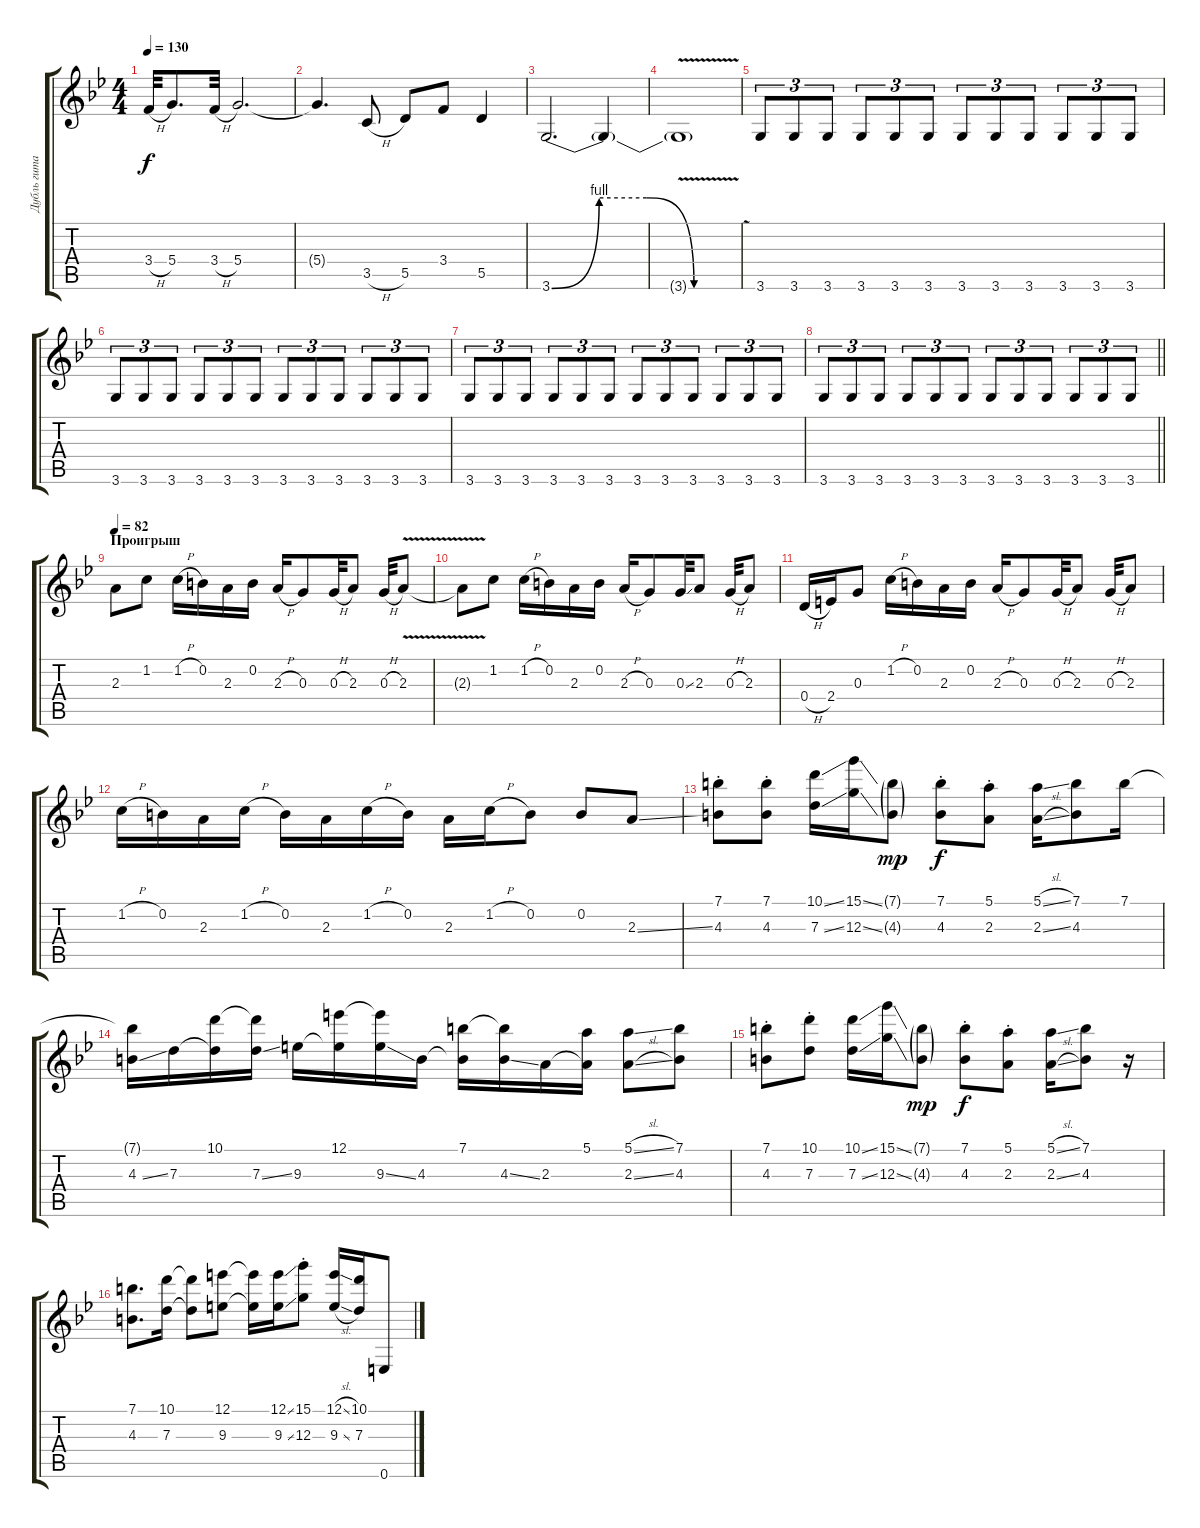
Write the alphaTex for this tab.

\track ("Дубль гитара" "Дубль гита") {instrument overdrivenguitar}
\staff {score tabs}
\tuning (E4 B3 G3 D3 A2 E2) {hide}
\ts (4 4)
\tempo 130
\clef g2
\ks gminor
3.4{h}.32{dy f} 5.4.8{d} 3.4{h}.32 5.4.2{d} |
5.4{t}.4{d} 3.5{h}.8 5.5.8 3.4.8 5.5.4 |
3.6{be (custom 0 0 15 4 30 4 45 0 60 0)}.2{d} 3.6{t}.4 |
3.6{v t}.1 |
3.6.8{tu (3 2)} 3.6.8{tu (3 2)} 3.6.8{tu (3 2)} 3.6.8{tu (3 2)} 3.6.8{tu (3 2)} 3.6.8{tu (3 2)} 3.6.8{tu (3 2)} 3.6.8{tu (3 2)} 3.6.8{tu (3 2)} 3.6.8{tu (3 2)} 3.6.8{tu (3 2)} 3.6.8{tu (3 2)} |
3.6.8{tu (3 2)} 3.6.8{tu (3 2)} 3.6.8{tu (3 2)} 3.6.8{tu (3 2)} 3.6.8{tu (3 2)} 3.6.8{tu (3 2)} 3.6.8{tu (3 2)} 3.6.8{tu (3 2)} 3.6.8{tu (3 2)} 3.6.8{tu (3 2)} 3.6.8{tu (3 2)} 3.6.8{tu (3 2)} |
3.6.8{tu (3 2)} 3.6.8{tu (3 2)} 3.6.8{tu (3 2)} 3.6.8{tu (3 2)} 3.6.8{tu (3 2)} 3.6.8{tu (3 2)} 3.6.8{tu (3 2)} 3.6.8{tu (3 2)} 3.6.8{tu (3 2)} 3.6.8{tu (3 2)} 3.6.8{tu (3 2)} 3.6.8{tu (3 2)} |
\barLineRight lightlight
3.6.8{tu (3 2)} 3.6.8{tu (3 2)} 3.6.8{tu (3 2)} 3.6.8{tu (3 2)} 3.6.8{tu (3 2)} 3.6.8{tu (3 2)} 3.6.8{tu (3 2)} 3.6.8{tu (3 2)} 3.6.8{tu (3 2)} 3.6.8{tu (3 2)} 3.6.8{tu (3 2)} 3.6.8{tu (3 2)} |
\section ("" "Проигрыш")
\tempo 82
2.3.8 1.2.8 1.2{h}.16 0.2.16 2.3.16 0.2.16 2.3{h}.16 0.3.8 0.3{h}.32 2.3.8 0.3{h}.32 2.3{v}.8 |
2.3{t}.8 1.2.8 1.2{h}.16 0.2.16 2.3.16 0.2.16 2.3{h}.16 0.3.8 0.3{ss}.32 2.3.8 0.3{h}.32 2.3.8 |
0.4{h}.16 2.4.16 0.3.8 1.2{h}.16 0.2.16 2.3.16 0.2.16 2.3{h}.16 0.3.8 0.3{h}.32 2.3.8 0.3{h}.32 2.3.8 |
1.2{h}.16 0.2.16 2.3.16 1.2{h}.16 0.2.16 2.3.16 1.2{h}.16 0.2.16 2.3.16 1.2{h}.16 0.2.8 0.2.8 2.3{ss}.8 |
(7.1{st} 4.3{st}).8 (7.1{st} 4.3{st}).8 (10.1{ss} 7.3{ss}).16 (15.1{ss} 12.3{ss}).16 (7.1{g} 4.3{g}).8{dy mp} (7.1{st} 4.3{st}).8{dy f} (5.1{st} 2.3{st}).8 (5.1{sl} 2.3{sl}).16 (7.1 4.3).8 7.1.16 |
(7.1{t} 4.3{ss}).16 7.3.16 (10.1 7.3{t}).16 (10.1{t} 7.3{ss}).16 9.3.16 (12.1 9.3{t}).16 (12.1{t} 9.3{ss}).16 4.3.16 (7.1 4.3{t}).16 (7.1{t} 4.3{ss}).16 2.3.16 (5.1 2.3{t}).16 (5.1{sl} 2.3{sl}).8 (7.1 4.3).8 |
(7.1{st} 4.3{st}).8 (10.1{st} 7.3{st}).8 (10.1{ss} 7.3{ss}).16 (15.1{ss} 12.3{ss}).16 (7.1{g} 4.3{g}).8{dy mp} (7.1{st} 4.3{st}).8{dy f} (5.1{st} 2.3{st}).8 (5.1{sl} 2.3{sl}).16 (7.1 4.3).8 r.16 |
(7.1 4.3).8{d} (10.1 7.3).16 (10.1{t} 7.3{t}).8 (12.1 9.3).8 (12.1{t} 9.3{t}).16 (12.1{ss} 9.3{ss}).16 (15.1{st} 12.3{st}).8 (12.1{sl} 9.3{sl}).16 (10.1 7.3).16 0.6.8
